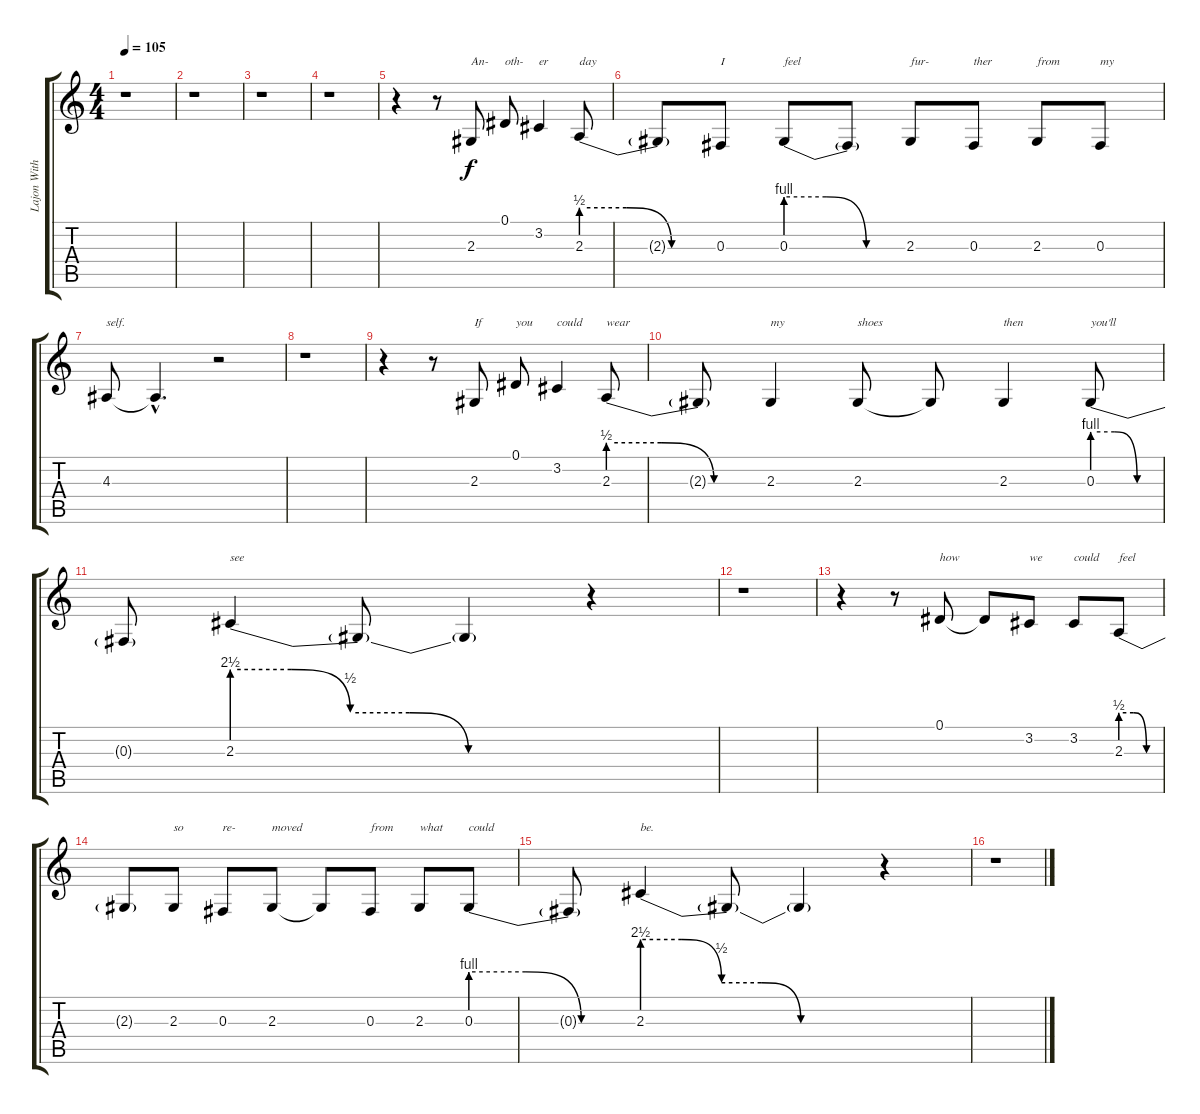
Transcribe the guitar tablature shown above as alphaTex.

\track ("Lajon Witherspoon - Vocals" "Lajon With") {instrument lead2sawtooth}
\staff {score tabs}
\tuning (Eb4 Bb3 Gb3 Db3 Ab2 Eb2) {hide}
\ts (4 4)
\tempo 105
\clef g2
\ks c
r.1{dy f} |
r.1 |
r.1 |
r.1 |
r.4{volume 10} r.8 2.3.8{txt "An-"} 0.1.8{txt "oth-"} 3.2.4{txt "er"} 2.3{be (custom 0 2 20 2 40 0 60 0)}.8{txt "day"} |
2.3{t}.8 0.3.8{txt "I"} 0.3{be (custom 0 4 20 4 40 0 60 0)}.8{txt "feel"} 0.3{t}.8 2.3.8{txt "fur-"} 0.3.8{txt "ther"} 2.3.8{txt "from"} 0.3.8{txt "my"} |
4.3.8{txt "self."} 4.3{hac t}.4{d} r.2 |
r.1 |
r.4{volume 15} r.8 2.3.8{txt "If"} 0.1.8{txt "you"} 3.2.4{txt "could"} 2.3{be (custom 0 2 20 2 40 0 60 0)}.8{txt "wear"} |
2.3{t}.8 2.3.4{txt "my"} 2.3.8{txt "shoes"} 2.3{t}.8 2.3.4{txt "then"} 0.3{be (custom 0 4 20 4 40 0 60 0)}.8{txt "you'll"} |
0.3{t}.8 2.3{be (custom 0 10 10 10 20 2 30 2 40 0 60 0)}.4{txt "see"} 2.3{t}.8 2.3{t}.4 r.4 |
r.1 |
r.4 r.8 0.1.8{txt "how"} 0.1{t}.8 3.2.8{txt "we"} 3.2.8{txt "could"} 2.3{be (custom 0 2 20 2 40 0 60 0)}.8{txt "feel"} |
2.3{t}.8 2.3.8{txt "so"} 0.3.8{txt "re-"} 2.3.8{txt "moved"} 2.3{t}.8 0.3.8{txt "from"} 2.3.8{txt "what"} 0.3{be (custom 0 4 20 4 40 0 60 0)}.8{txt "could"} |
0.3{t}.8 2.3{be (custom 0 10 10 10 20 2 30 2 40 0 60 0)}.4{txt "be."} 2.3{t}.8 2.3{t}.4 r.4 |
r.1
